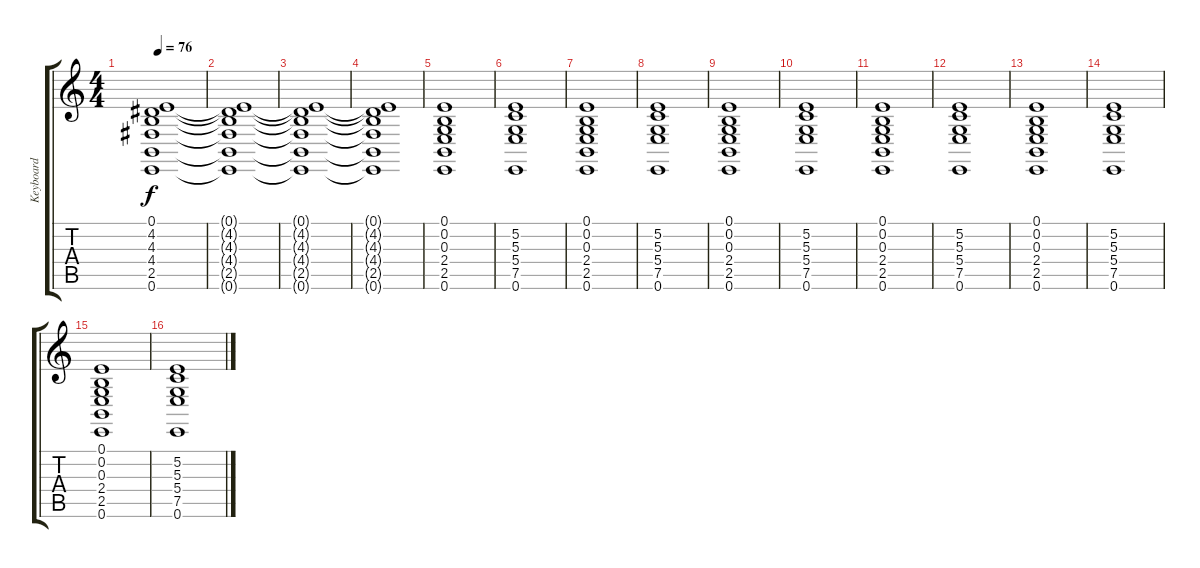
\track ("Keyboard" "Keyboard") {instrument stringensemble1}
\staff {score tabs}
\tuning (E4 B3 G3 D3 A2 E2) {hide}
\ts (4 4)
\tempo 76
\clef g2
\ks c
(0.1 4.2 4.3 4.4 2.5 0.6).1{dy f} |
(0.1{t} 4.2{t} 4.3{t} 4.4{t} 2.5{t} 0.6{t}).1 |
(0.1{t} 4.2{t} 4.3{t} 4.4{t} 2.5{t} 0.6{t}).1 |
(0.1{t} 4.2{t} 4.3{t} 4.4{t} 2.5{t} 0.6{t}).1 |
(0.1 0.2 0.3 2.4 2.5 0.6).1 |
(5.2 5.3 5.4 7.5 0.6).1 |
(0.1 0.2 0.3 2.4 2.5 0.6).1 |
(5.2 5.3 5.4 7.5 0.6).1 |
(0.1 0.2 0.3 2.4 2.5 0.6).1 |
(5.2 5.3 5.4 7.5 0.6).1 |
(0.1 0.2 0.3 2.4 2.5 0.6).1 |
(5.2 5.3 5.4 7.5 0.6).1 |
(0.1 0.2 0.3 2.4 2.5 0.6).1 |
(5.2 5.3 5.4 7.5 0.6).1 |
(0.1 0.2 0.3 2.4 2.5 0.6).1 |
(5.2 5.3 5.4 7.5 0.6).1
